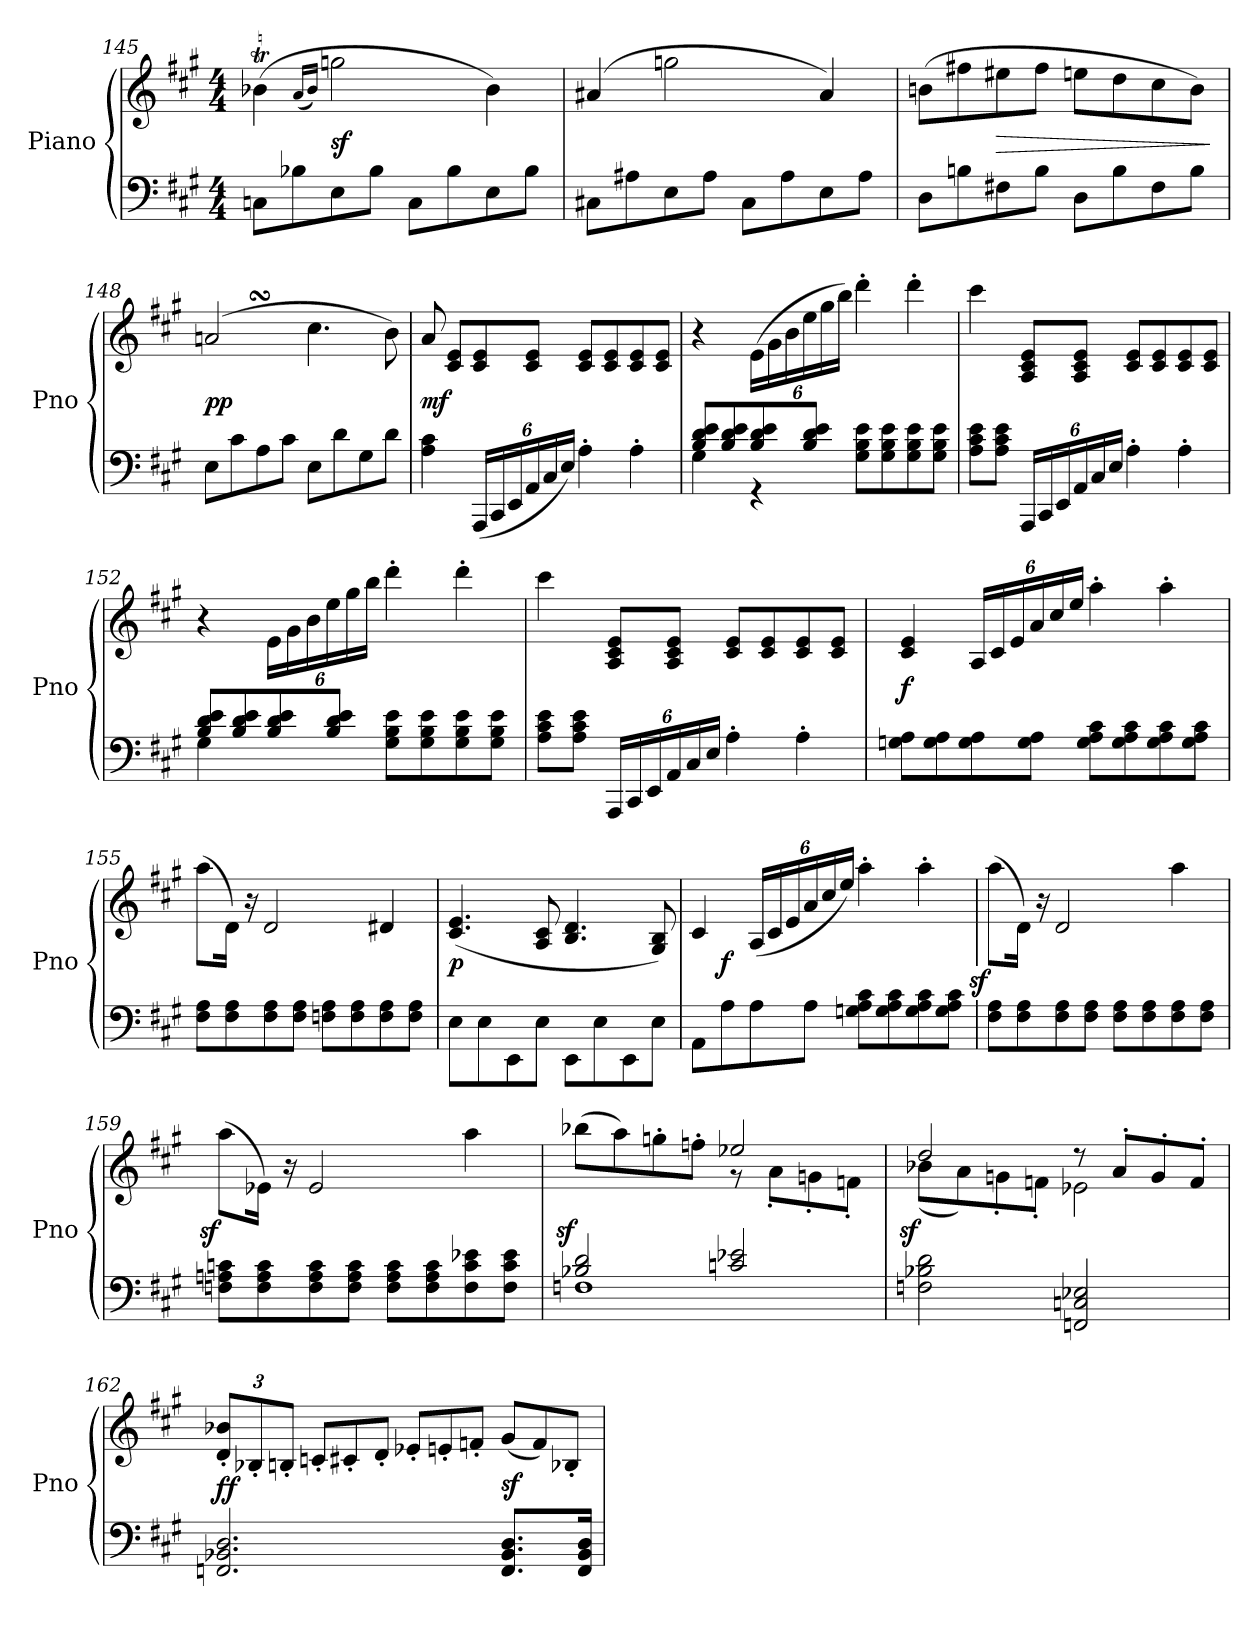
**kern	**kern	**dynam
*part1	*part1	*part1
*staff2	*staff1	*staff1/2
*I"Piano	*	*
*I'Pno	*	*
*clefF4	*clefG2	*
*k[f#c#g#]	*k[f#c#g#]	*
*A:	*A:	*
*M4/4	*M4/4	*
=145	=145	=145
8CnL	(4b-XT	.
8B-X	.	.
.	(16qaLL	.
.	16qb-JJ)	.
8E	2ggn	sf
8B-J	.	.
8CL	.	.
8B-	.	.
8E	4b-)	.
8B-J	.	.
=146	=146	=146
8C#XL	(4a#X	.
8A#X	.	.
8E	2ggn	.
8A#J	.	.
8C#L	.	.
8A#	.	.
8E	4a#)	.
8A#J	.	.
=147	=147	=147
8DL	(8bnL	.
8Bn	8ff#X	.
8F#X	8ee#X	>
8BJ	8ff#J	.
8DL	8eenL	.
8B	8dd	.
8F#	8cc#	.
8BJ	8bJ)	.
.	.	]
=148	=148	=148
8EL	(2anSSs	pp
8c#	.	.
8A	.	.
8c#J	.	.
8EL	4.cc#	.
8d	.	.
8G#	.	.
8dJ	8b)	.
=149	=149	=149
4A 4c#	8a	mf
.	8c# 8eL	.
*Xbrackettup	*	*
(24AAALL	8c# 8e	.
24CC#	.	.
24EE	.	.
24AA	8c# 8eJ	.
24C#	.	.
24EJJ)	.	.
4A'	8c# 8eL	.
.	8c# 8e	.
4A'	8c# 8e	.
.	8c# 8eJ	.
=150	=150	=150
*^	*	*
8B 8d 8eL	4G#	4r	.
8B 8d 8e	.	.	.
*	*	*Xbrackettup	*
8B 8d 8e	4r	(24eLL	.
.	.	24g#	.
.	.	24b	.
8B 8d 8eJ	.	24ee	.
.	.	24gg#	.
.	.	24bbJJ)	.
2ryy	8G# 8B 8eL	4ddd'	.
.	8G# 8B 8e	.	.
.	8G# 8B 8e	4ddd'	.
.	8G# 8B 8eJ	.	.
*v	*v	*	*
=151	=151	=151
8A 8c# 8eL	4ccc#	.
8A 8c# 8eJ	.	.
24AAALL	8A 8c# 8eL	.
24CC#	.	.
24EE	.	.
24AA	8A 8c# 8eJ	.
24C#	.	.
24EJJ	.	.
4A'	8c# 8eL	.
.	8c# 8e	.
4A'	8c# 8e	.
.	8c# 8eJ	.
=152	=152	=152
*^	*	*
8B 8d 8eL	4G#	4r	.
8B 8d 8e	.	.	.
8B 8d 8e	4ryy	24eLL	.
.	.	24g#	.
.	.	24b	.
8B 8d 8eJ	.	24ee	.
.	.	24gg#	.
.	.	24bbJJ	.
8G# 8B 8eL	2ryy	4ddd'	.
8G# 8B 8e	.	.	.
8G# 8B 8e	.	4ddd'	.
8G# 8B 8eJ	.	.	.
*v	*v	*	*
=153	=153	=153
8A 8c# 8eL	4ccc#	.
8A 8c# 8eJ	.	.
24AAALL	8A 8c# 8eL	.
24CC#	.	.
24EE	.	.
24AA	8A 8c# 8eJ	.
24C#	.	.
24EJJ	.	.
4A'	8c# 8eL	.
.	8c# 8e	.
4A'	8c# 8e	.
.	8c# 8eJ	.
=154	=154	=154
8Gn 8AL	4c# 4e	f
8G 8A	.	.
8G 8A	24ALL	.
.	24c#	.
.	24e	.
8G 8AJ	24a	.
.	24cc#	.
.	24eeJJ	.
8G 8A 8c#L	4aa'	.
8G 8A 8c#	.	.
8G 8A 8c#	4aa'	.
8G 8A 8c#J	.	.
=155	=155	=155
8F# 8AL	(8aaL	.
8F# 8A	16dJk)	.
.	16r	.
8F# 8A	2d	.
8F# 8AJ	.	.
8Fn 8AL	.	.
8F 8A	.	.
8F 8A	4d#X	.
8F 8AJ	.	.
=156	=156	=156
8E\L	(>4.c# 4.e	p
8E\	.	.
8EE\	.	.
8E\J	8A 8c#	.
8EE\L	4.B 4.d	.
8E\	.	.
8EE\	.	.
8E\J	8G#/ 8B/)	.
=157	=157	=157
*	*^	*
8AA\L	4c#/	8ryy	.
8A\	.	2..ryy	f
8A	(24ALL	.	.
.	24c#	.	.
.	24e	.	.
8AJ	24a	.	.
.	24cc#	.	.
.	24eeJJ)	.	.
8Gn 8A 8c#L	4aa'	.	.
8G 8A 8c#	.	.	.
8G 8A 8c#	4aa'	.	.
8G 8A 8c#J	.	.	.
=158	=158	=158	=158
!	!	!	!LO:DY:rj
*	*v	*v	*
8F# 8AL	(8aaL	sf
8F# 8A	16dJk)	.
.	16r	.
8F# 8A	2d	.
8F# 8AJ	.	.
8F# 8AL	.	.
8F# 8A	.	.
8F# 8A	4aa	.
8F# 8AJ	.	.
=159	=159	=159
!	!	!LO:DY:rj
8Fn 8An 8cnL	(8aaL	sf
8F 8A 8c	16e-XJk)	.
.	16r	.
8F 8A 8c	2e-	.
8F 8A 8cJ	.	.
8F 8A 8cL	.	.
8F 8A 8c	.	.
8F 8c 8e-X	4aa	.
8F 8c 8e-J	.	.
=160	=160	=160
*^	*^	*
!	!	!	!	!LO:DY:rj
2B-X 2d	1Fn	2ryy	(8bb-XL	sf
.	.	.	8aa)	.
.	.	.	8ggn'	.
.	.	.	8ffn'J	.
2cn 2e-X	.	2ee-X	8rg	.
.	.	.	8a'>L	.
.	.	.	8gn'>	.
.	.	.	8fn'>J	.
*v	*v	*	*	*
=161	=161	=161	=161
!	!	!	!LO:DY:rj
2Fn 2B-X 2d	2dd	(8b-XL	sf
.	.	8a)	.
.	.	8gn'	.
.	.	8fn'J	.
2FFn 2Cn 2E-X	8r	2e-X	.
.	8a'<L	.	.
.	8g'<	.	.
.	8f'<J	.	.
*	*v	*v	*
=162	=162	=162
2.FFn 2.BB-X 2.D	12d' 12b-X'L	ff
.	12B-X'	.
.	12Bn'J	.
*	*Xtuplet	*
.	12cn'L	.
.	12c#X'	.
.	12d'J	.
.	12e-X'L	.
.	12en'	.
.	12fn'J	.
8.FF 8.BB- 8.DL	(12g#L	sf
.	12f)	.
.	12B-X'J	.
16FF 16BB- 16DJk	.	.
=	=	=
*-	*-	*-
